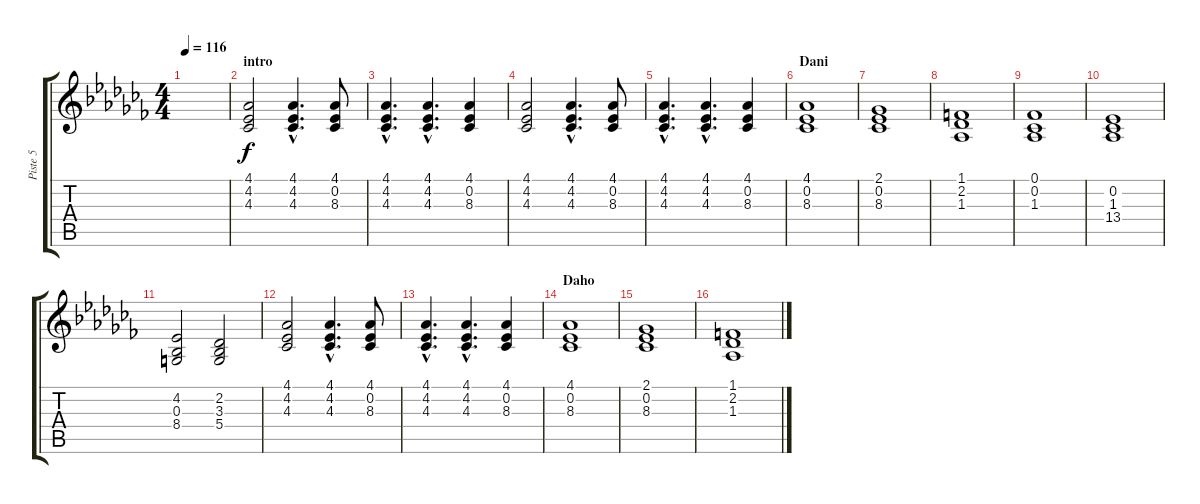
\track ("Piste 5" "Piste 5") {instrument synthvoice}
\staff {score tabs}
\tuning (E4 B3 G3 D3 A2 E2) {hide}
\ts (4 4)
\tempo 116
\clef g2
\ks abminor
|
\section ("" "intro")
(4.1 4.2 4.3).2 (4.1{hac} 4.2{hac} 4.3{hac}).4{d} (4.1 0.2 8.3).8 |
(4.1{hac} 4.2{hac} 4.3{hac}).4{d} (4.1{hac} 4.2{hac} 4.3{hac}).4{d} (4.1 0.2 8.3).4 |
(4.1 4.2 4.3).2 (4.1{hac} 4.2{hac} 4.3{hac}).4{d} (4.1 0.2 8.3).8 |
(4.1{hac} 4.2{hac} 4.3{hac}).4{d} (4.1{hac} 4.2{hac} 4.3{hac}).4{d} (4.1 0.2 8.3).4 |
\section ("" "Dani")
(4.1 0.2 8.3).1 |
(2.1 0.2 8.3).1 |
(1.1 2.2 1.3).1 |
(0.1 0.2 1.3).1 |
(0.2 1.3 13.4).1 |
(4.2 0.3 8.4).2 (2.2 3.3 5.4).2 |
(4.1 4.2 4.3).2 (4.1{hac} 4.2{hac} 4.3{hac}).4{d} (4.1 0.2 8.3).8 |
(4.1{hac} 4.2{hac} 4.3{hac}).4{d} (4.1{hac} 4.2{hac} 4.3{hac}).4{d} (4.1 0.2 8.3).4 |
\section ("" "Daho")
(4.1 0.2 8.3).1 |
(2.1 0.2 8.3).1 |
(1.1 2.2 1.3).1
